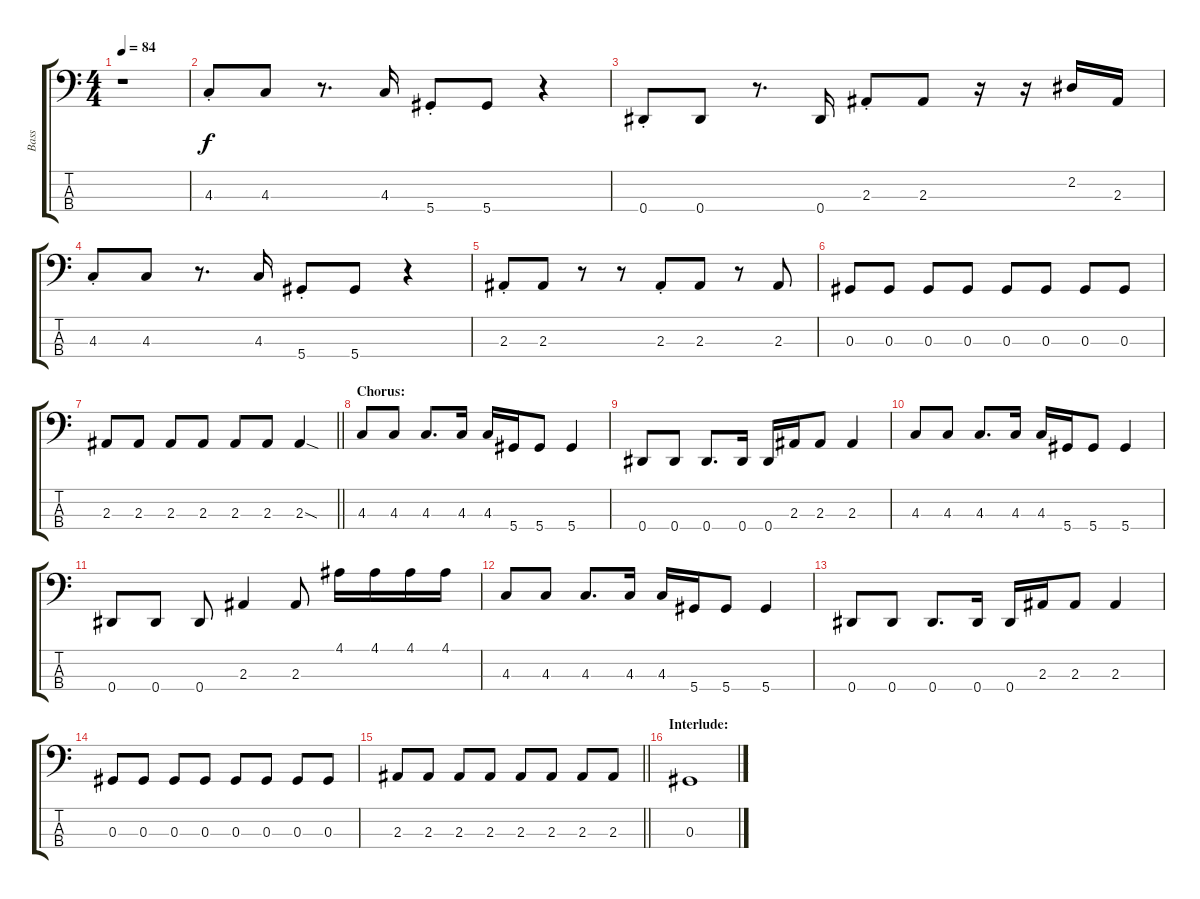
\track ("Bass" "Bass") {instrument electricbassfinger}
\staff {score tabs}
\tuning (Gb2 Db2 Ab1 Eb1) {hide}
\ts (4 4)
\tempo 84
\clef f4
\ks c
r.1{dy f} |
4.3{st}.8 4.3.8 r.8{d} 4.3.16 5.4{st}.8 5.4.8 r.4 |
0.4{st}.8 0.4.8 r.8{d} 0.4.16 2.3{st}.8 2.3.8 r.16 r.16 2.2.16 2.3.16 |
4.3{st}.8 4.3.8 r.8{d} 4.3.16 5.4{st}.8 5.4.8 r.4 |
2.3{st}.8 2.3.8 r.8 r.8 2.3{st}.8 2.3.8 r.8 2.3.8 |
0.3.8 0.3.8 0.3.8 0.3.8 0.3.8 0.3.8 0.3.8 0.3.8 |
\barLineRight lightlight
2.3.8 2.3.8 2.3.8 2.3.8 2.3.8 2.3.8 2.3{sod}.4 |
\section ("" "Chorus:")
4.3.8 4.3.8 4.3.8{d} 4.3.16 4.3.16 5.4.16 5.4.8 5.4.4 |
0.4.8 0.4.8 0.4.8{d} 0.4.16 0.4.16 2.3.16 2.3.8 2.3.4 |
4.3.8 4.3.8 4.3.8{d} 4.3.16 4.3.16 5.4.16 5.4.8 5.4.4 |
0.4.8 0.4.8 0.4.8 2.3.4 2.3.8 4.1.16 4.1.16 4.1.16 4.1.16 |
4.3.8 4.3.8 4.3.8{d} 4.3.16 4.3.16 5.4.16 5.4.8 5.4.4 |
0.4.8 0.4.8 0.4.8{d} 0.4.16 0.4.16 2.3.16 2.3.8 2.3.4 |
0.3.8 0.3.8 0.3.8 0.3.8 0.3.8 0.3.8 0.3.8 0.3.8{txt ""} |
\barLineRight lightlight
2.3.8 2.3.8 2.3.8 2.3.8 2.3.8 2.3.8 2.3.8 2.3.8 |
\section ("" "Interlude:")
0.3.1{volume 0}
